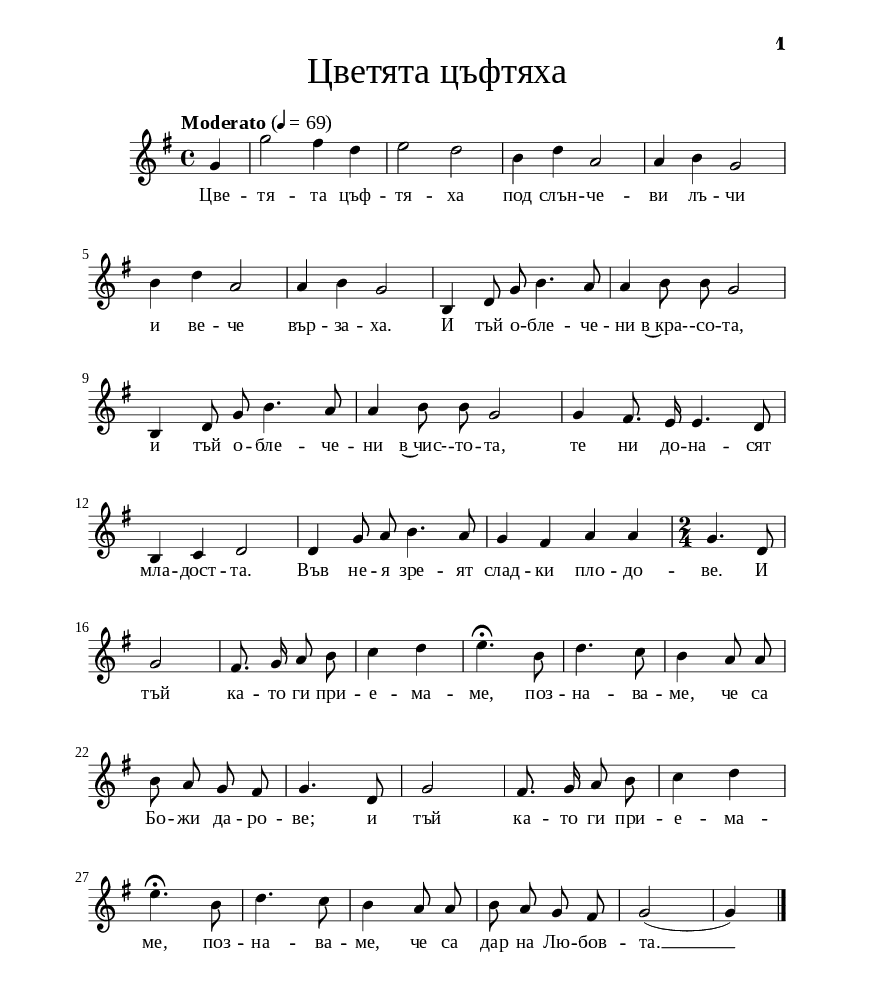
\version "2.24.4"

% include paper part and global functions
\include "include/globals.ily"

\bookpart {
  \label #'ref113
  \tocItem \markup "Цветята цъфтяха"
  \include "include/bookpart-paper.ily"
  \score {
    \include "include/score-layout.ily"


    \new Voice \absolute {
      \clef treble
      \key g \major
      \time 4/4
      \tempoFunc "Moderato" 4 "69"
      \autoBeamOff

      \partial 4

      g'4 | g''2 fis''4 d''4 |e''2 d''2 | b'4  d''4 a'2| a'4 b'4 g'2 | \break

      b'4 d''4 a'2 | a'4 b'4 g'2| b4 d'8 g'8 b'4. a'8 | a'4 b'8 b'8 g'2 | \break

      b4 d'8 g'8 b'4. a'8 | a'4 b'8 b'8 g'2 | g'4 fis'8. e'16 e'4. d'8 | \break

      b4 c'4 d'2 | d'4 g'8 a'8 b'4. a'8 | g'4 fis'4 a'4 a'4 |  \time 2/4 g'4. d'8 | \break

      g'2 | fis'8. g'16 a'8 b'8 | c''4 d''4 | e''4.\fermata b'8 | d''4. c''8 | b'4 a'8 a'8 | \break

      b'8 a'8 g'8 fis'8 | g'4. d'8 | g'2 | fis'8. g'16 a'8 b'8 | c''4 d''4 | \break

      e''4.\fermata b'8 | d''4. c''8 | b'4 a'8 a'8 | b'8 a'8 g'8 fis'8 | g'2 ( | g'4 ) \bar "|."
    }

    \addlyrics {
      Цве -- тя -- та цъф -- тя -- ха под слън -- че -- ви лъ -- чи

      и ве -- че вър -- за -- ха. И тъй о -- бле -- че -- ни "в~кра-" -- со -- та,

      и тъй о -- бле -- че -- ни "в~чис-" -- то -- та, те ни до -- на -- сят

      мла -- дост -- та. Във не -- я зре -- ят слад -- ки пло -- до -- ве. И

      тъй ка -- то ги при -- е -- ма -- ме, поз -- на -- ва -- ме, че са

      Бо -- жи да -- ро -- ве;  и

      тъй ка -- то ги при -- е -- ма -- ме, поз -- на -- ва -- ме, че са дар на Лю -- бов -- та. __
    }
      \header {
        title = \titleFunc #'ref_desc_14 "Цветята цъфтяха" "Cvetjata căftjaha"
      }

      \midi{}

    } % score
  } % bookpart
